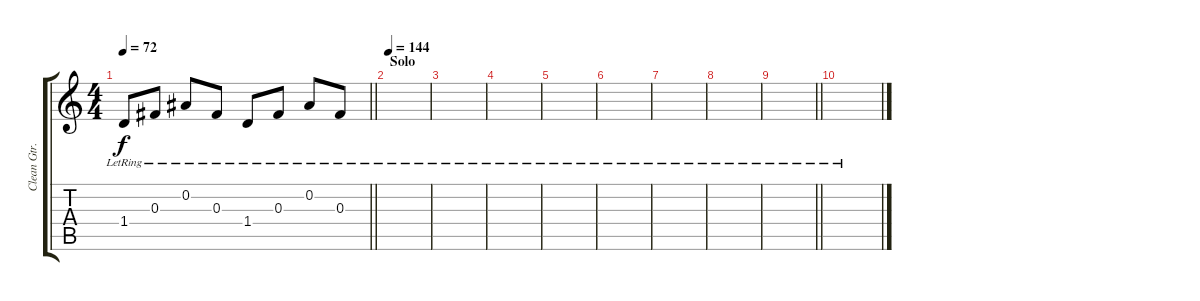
\track ("Clean Gtr. 1" "Clean Gtr.") {instrument electricguitarclean}
\staff {score tabs}
\tuning (Eb4 Bb3 Gb3 Db3 Ab2 Db2) {hide}
\ts (4 4)
\tempo 72
\clef g2
\barLineRight lightlight
\ks c
1.4{lr}.8{dy f} 0.3{lr}.8 0.2{lr}.8 0.3{lr}.8 1.4{lr}.8 0.3{lr}.8 0.2{lr}.8 0.3{lr}.8 |
\section ("" "Solo")
\tempo 144
|
|
|
|
|
|
|
\barLineRight lightlight
|
\section ("" "")
